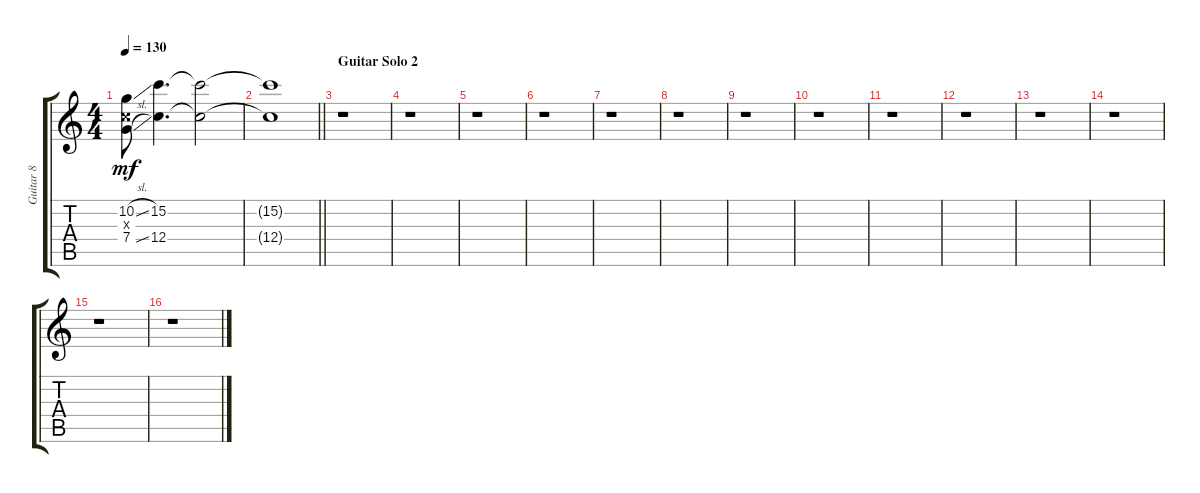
\track ("Guitar 8" "Guitar 8") {instrument distortionguitar}
\staff {score tabs}
\tuning (D4 A3 F3 C3 G2 C2) {hide}
\ts (4 4)
\tempo 130
\clef g2
\ks c
(10.2{sl} 7.3{x} 7.4{sl}).8{dy mf} (15.2 12.4).4{d} (15.2{t} 12.4{t}).2 |
\barLineRight lightlight
(15.2{t} 12.4{t}).1 |
\section ("" "Guitar Solo 2")
r.1 |
r.1 |
r.1 |
r.1 |
r.1 |
r.1 |
r.1 |
r.1 |
r.1 |
r.1 |
r.1 |
r.1 |
r.1 |
r.1
